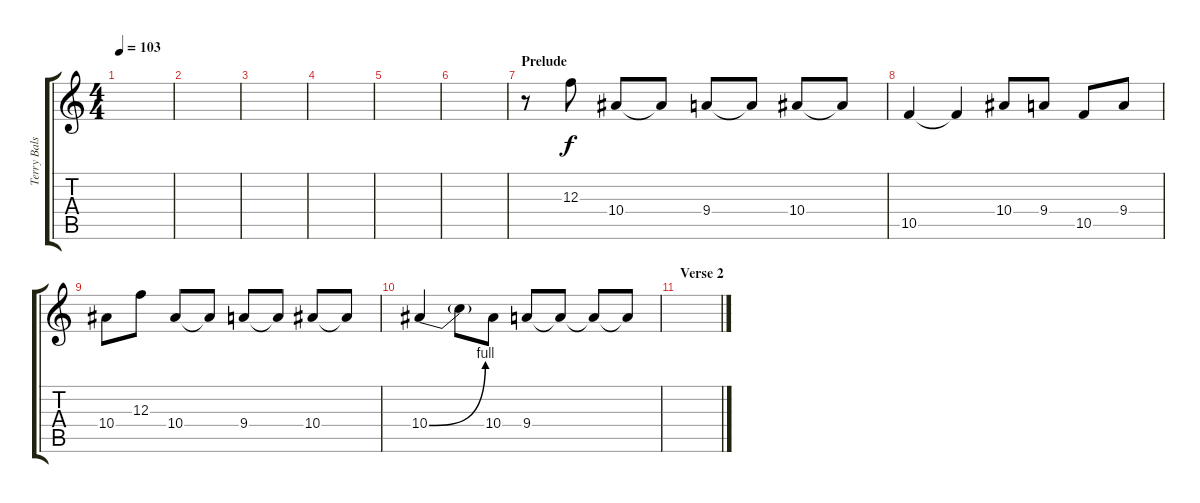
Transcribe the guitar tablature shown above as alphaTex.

\track ("Terry Balsamo (Guitar Echo)" "Terry Bals") {instrument distortionguitar}
\staff {score tabs}
\tuning (D4 A3 F3 C3 G2 C2) {hide}
\ts (4 4)
\tempo 103
\clef g2
\ks c
|
|
|
|
|
|
\section ("" "Prelude")
r.8{instrument electricguitarjazz} 12.3.8 10.4.8 10.4{t}.8 9.4.8 9.4{t}.8 10.4.8 10.4{t}.8 |
10.5.4 10.5{t}.4 10.4.8 9.4.8 10.5.8 9.4.8 |
10.4.8{instrument electricguitarjazz} 12.3.8 10.4.8 10.4{t}.8 9.4.8 9.4{t}.8 10.4.8 10.4{t}.8 |
10.4{be (bend 0 0 60 4)}.4 10.4{t}.8 10.4.8 9.4.8 9.4{t}.8 9.4{t}.8 9.4{t}.8 |
\section ("" "Verse 2")
